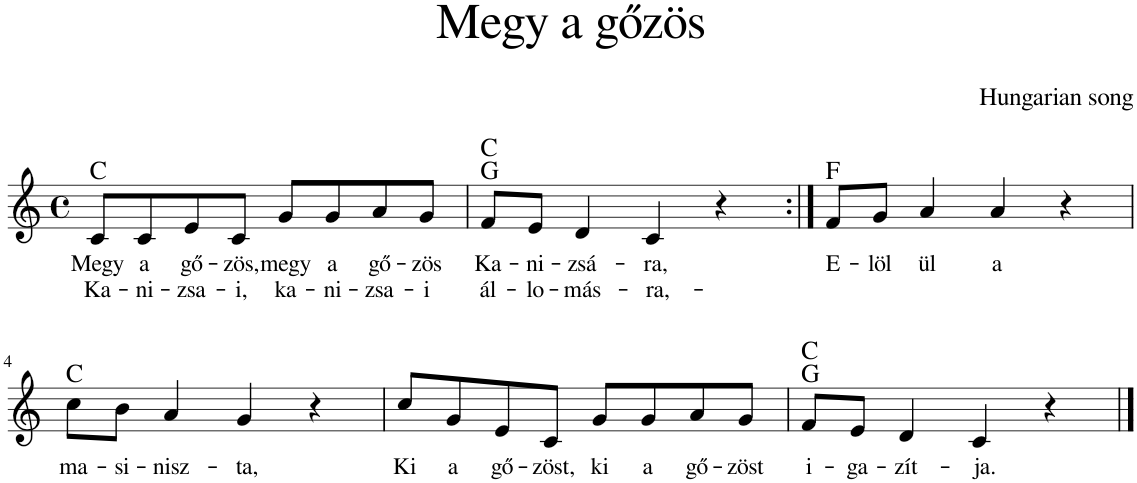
**kern	**text	**text	**harte
*part1	*part1	*part1	*part1
*staff1	*staff1	*staff1	*
*I"Piano	*	*	*
*I'Pno	*	*	*
*clefG2	*	*	*
*k[]	*	*	*
*M4/4	*	*	*
*met(c)	*	*	*
=1	=1	=1	=1
!	!LO:LY:b	!LO:LY:b	!
8c/L	Megy	Ka-	C:maj
!	!LO:LY:b	!LO:LY:b	!
8c/	a	-ni-	.
!	!LO:LY:b	!LO:LY:b	!
8e/	gő-	-zsa-	.
!	!LO:LY:b	!LO:LY:b	!
8c/J	-zös,	-i,	.
!	!LO:LY:b	!LO:LY:b	!
8g/L	megy	ka-	.
!	!LO:LY:b	!LO:LY:b	!
8g/	a	-ni-	.
!	!LO:LY:b	!LO:LY:b	!
8a/	gő-	-zsa-	.
!	!LO:LY:b	!LO:LY:b	!
8g/J	-zös	-i	.
=2	=2	=2	=2
!	!LO:LY:b	!LO:LY:b	!
8f/L	Ka-	ál-	G:maj C:maj
!	!LO:LY:b	!LO:LY:b	!
8e/J	-ni-	-lo-	.
!	!LO:LY:b	!LO:LY:b	!
4d/	-zsá-	-más-	.
!	!LO:LY:b	!LO:LY:b	!
4c/	-ra,	-ra,-	.
4r	.	.	.
=3:|!	=3:|!	=3:|!	=3:|!
!	!LO:LY:b	!	!
8f/L	E-	.	F:maj
!	!LO:LY:b	!	!
8g/J	-löl	.	.
!	!LO:LY:b	!	!
4a/	ül	.	.
!	!LO:LY:b	!	!
4a/	a	.	.
4r	.	.	.
!!LO:LB:g=z
=4	=4	=4	=4
!	!LO:LY:b	!	!
8cc\L	ma-	.	C:maj
!	!LO:LY:b	!	!
8b\J	-si-	.	.
!	!LO:LY:b	!	!
4a/	-nisz-	.	.
!	!LO:LY:b	!	!
4g/	-ta,	.	.
4r	.	.	.
=5	=5	=5	=5
!	!LO:LY:b	!	!
8cc/L	Ki	.	.
!	!LO:LY:b	!	!
8g/	a	.	.
!	!LO:LY:b	!	!
8e/	gő-	.	.
!	!LO:LY:b	!	!
8c/J	-zöst,	.	.
!	!LO:LY:b	!	!
8g/L	ki	.	.
!	!LO:LY:b	!	!
8g/	a	.	.
!	!LO:LY:b	!	!
8a/	gő-	.	.
!	!LO:LY:b	!	!
8g/J	-zöst	.	.
=6	=6	=6	=6
!	!LO:LY:b	!	!
8f/L	i-	.	G:maj C:maj
!	!LO:LY:b	!	!
8e/J	-ga-	.	.
!	!LO:LY:b	!	!
4d/	-zít-	.	.
!	!LO:LY:b	!	!
4c/	-ja.-	.	.
4r	.	.	.
==	==	==	==
*-	*-	*-	*-
